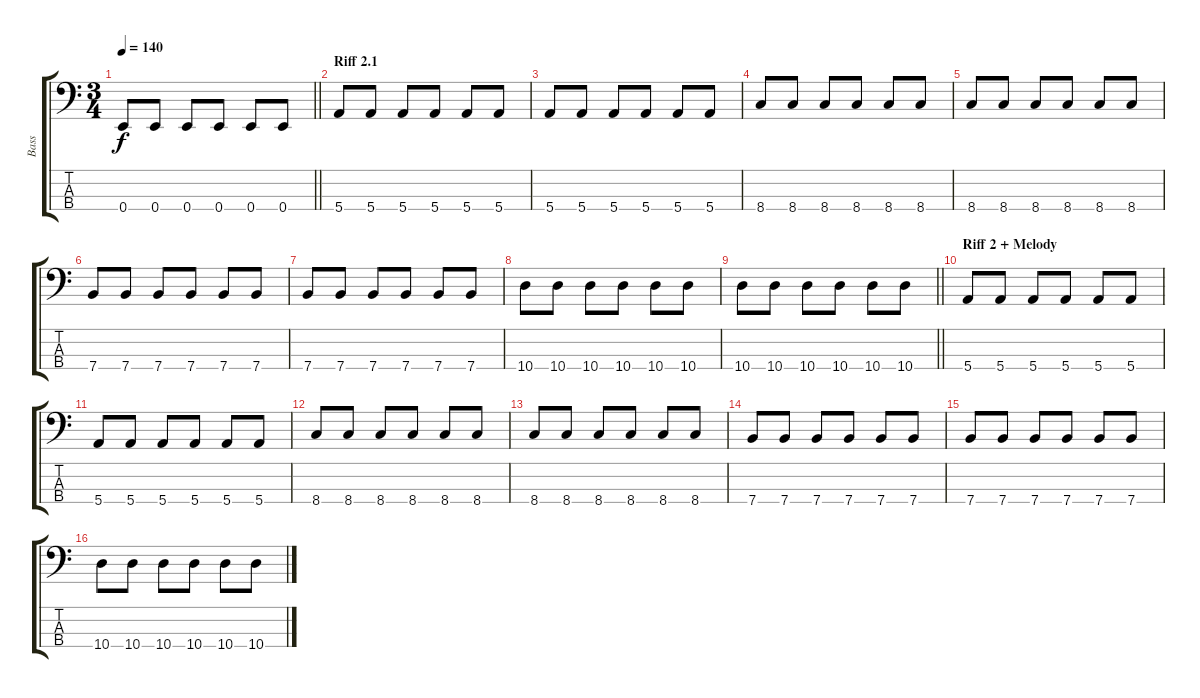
\track ("Bass" "Bass") {instrument electricbassfinger}
\staff {score tabs}
\tuning (G2 D2 A1 E1) {hide}
\ts (3 4)
\tempo 140
\clef f4
\barLineRight lightlight
\ks c
0.4.8{dy f} 0.4.8 0.4.8 0.4.8 0.4.8 0.4.8 |
\section ("" "Riff 2.1")
5.4.8 5.4.8 5.4.8 5.4.8 5.4.8 5.4.8 |
5.4.8 5.4.8 5.4.8 5.4.8 5.4.8 5.4.8 |
8.4.8 8.4.8 8.4.8 8.4.8 8.4.8 8.4.8 |
8.4.8 8.4.8 8.4.8 8.4.8 8.4.8 8.4.8 |
7.4.8 7.4.8 7.4.8 7.4.8 7.4.8 7.4.8 |
7.4.8 7.4.8 7.4.8 7.4.8 7.4.8 7.4.8 |
10.4.8 10.4.8 10.4.8 10.4.8 10.4.8 10.4.8 |
\barLineRight lightlight
10.4.8 10.4.8 10.4.8 10.4.8 10.4.8 10.4.8 |
\section ("" "Riff 2 + Melody")
5.4.8 5.4.8 5.4.8 5.4.8 5.4.8 5.4.8 |
5.4.8 5.4.8 5.4.8 5.4.8 5.4.8 5.4.8 |
8.4.8 8.4.8 8.4.8 8.4.8 8.4.8 8.4.8 |
8.4.8 8.4.8 8.4.8 8.4.8 8.4.8 8.4.8 |
7.4.8 7.4.8 7.4.8 7.4.8 7.4.8 7.4.8 |
7.4.8 7.4.8 7.4.8 7.4.8 7.4.8 7.4.8 |
10.4.8 10.4.8 10.4.8 10.4.8 10.4.8 10.4.8
